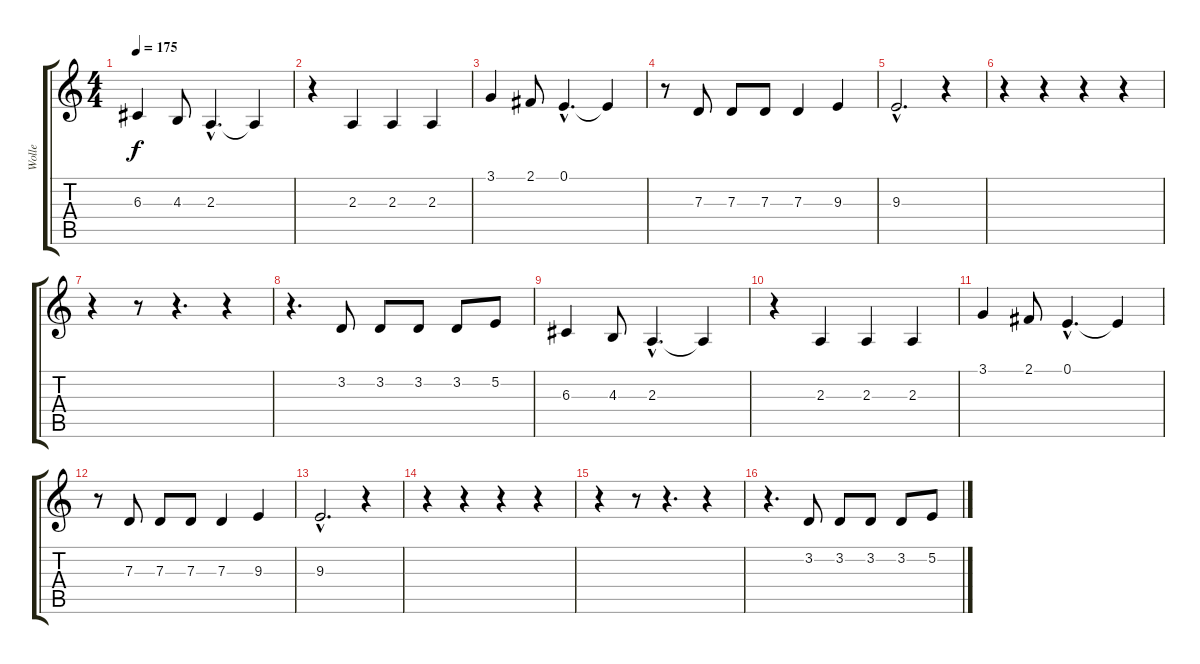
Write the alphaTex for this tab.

\track ("Wolle" "Wolle") {instrument clarinet}
\staff {score tabs}
\tuning (E4 B3 G3 D3 A2 E2) {hide}
\ts (4 4)
\tempo 175
\clef g2
\ks c
6.3.4{dy f} 4.3.8 2.3{hac}.4{d} 2.3{t}.4 |
r.4 2.3.4 2.3.4 2.3.4 |
3.1.4 2.1.8 0.1{hac}.4{d} 0.1{t}.4 |
r.8 7.3.8 7.3.8 7.3.8 7.3.4 9.3.4 |
9.3{hac}.2{d} r.4 |
r.4 r.4 r.4 r.4 |
r.4 r.8 r.4{d} r.4 |
r.4{d} 3.2.8 3.2.8 3.2.8 3.2.8 5.2.8 |
6.3.4 4.3.8 2.3{hac}.4{d} 2.3{t}.4 |
r.4 2.3.4 2.3.4 2.3.4 |
3.1.4 2.1.8 0.1{hac}.4{d} 0.1{t}.4 |
r.8 7.3.8 7.3.8 7.3.8 7.3.4 9.3.4 |
9.3{hac}.2{d} r.4 |
r.4 r.4 r.4 r.4 |
r.4 r.8 r.4{d} r.4 |
r.4{d} 3.2.8 3.2.8 3.2.8 3.2.8 5.2.8
